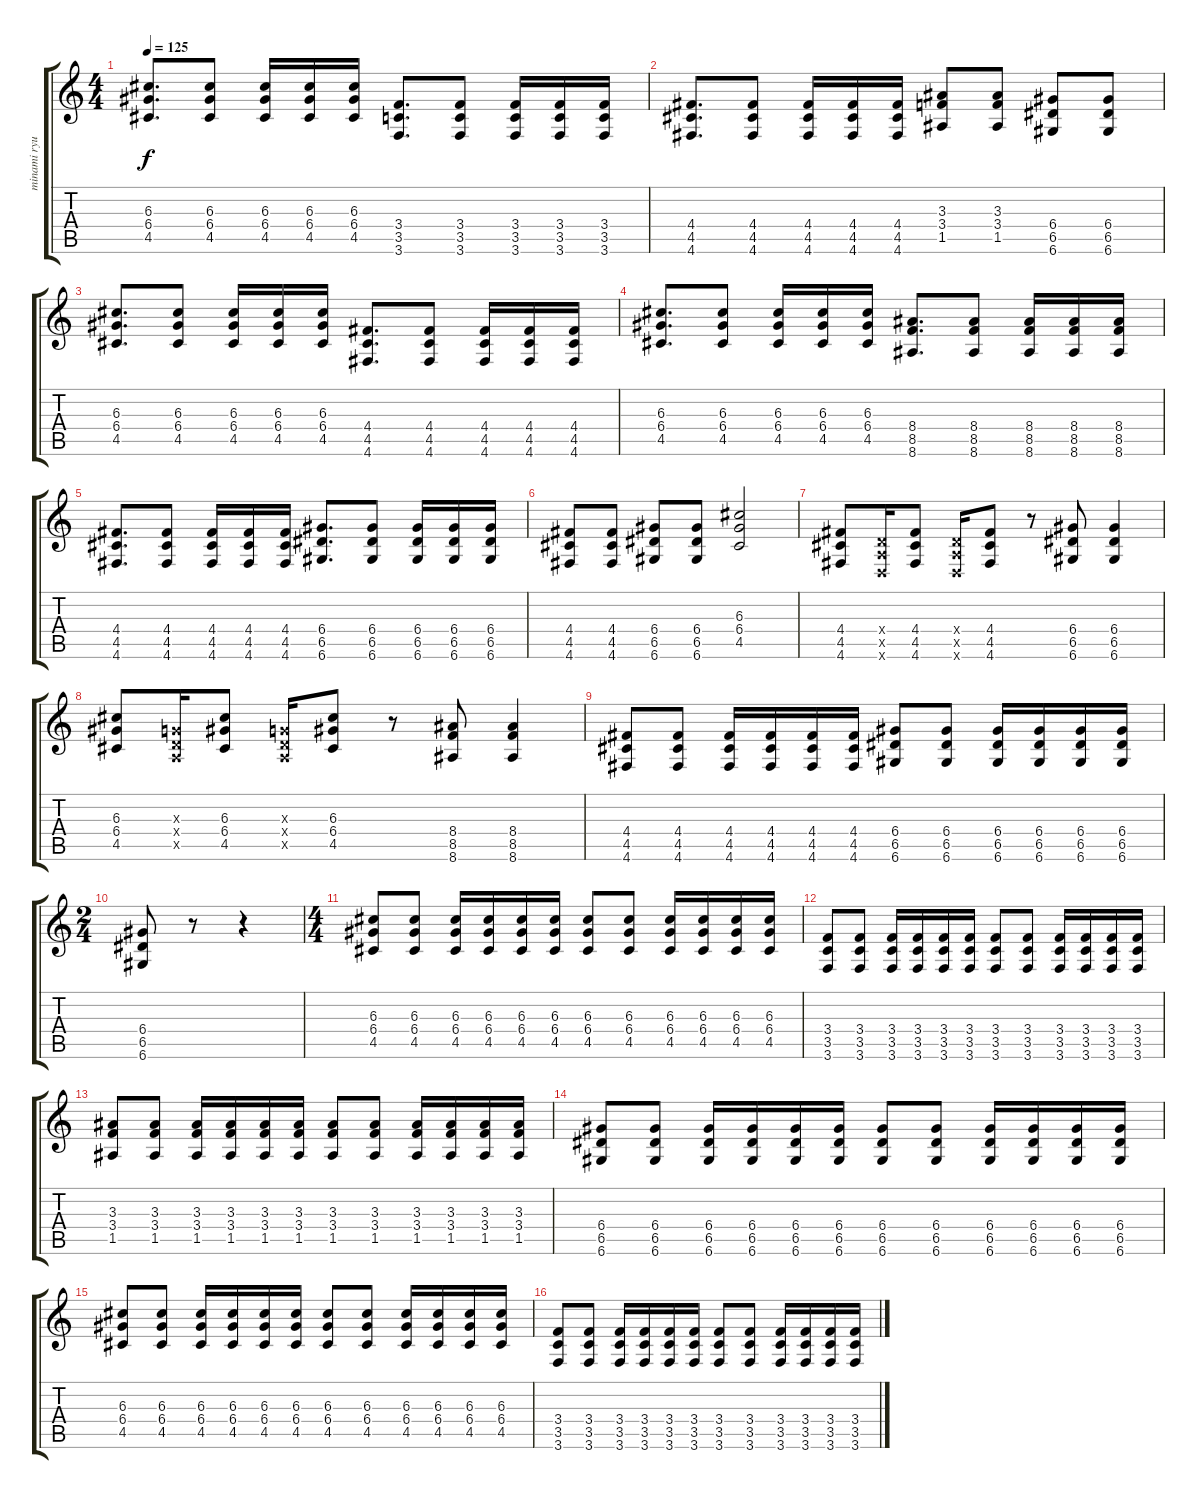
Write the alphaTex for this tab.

\track ("minami ryusuke" "minami ryu") {instrument distortionguitar}
\staff {score tabs}
\tuning (E4 B3 G3 D3 A2 D2) {hide}
\ts (4 4)
\tempo 125
\clef g2
\ks c
(6.3 6.4 4.5).8{d dy f} (6.3 6.4 4.5).8 (6.3 6.4 4.5).16 (6.3 6.4 4.5).16 (6.3 6.4 4.5).16 (3.4 3.5 3.6).8{d} (3.4 3.5 3.6).8 (3.4 3.5 3.6).16 (3.4 3.5 3.6).16 (3.4 3.5 3.6).16 |
(4.4 4.5 4.6).8{d} (4.4 4.5 4.6).8 (4.4 4.5 4.6).16 (4.4 4.5 4.6).16 (4.4 4.5 4.6).16 (3.3 3.4 1.5).8 (3.3 3.4 1.5).8 (6.4 6.5 6.6).8 (6.4 6.5 6.6).8 |
(6.3 6.4 4.5).8{d} (6.3 6.4 4.5).8 (6.3 6.4 4.5).16 (6.3 6.4 4.5).16 (6.3 6.4 4.5).16 (4.4 4.5 4.6).8{d} (4.4 4.5 4.6).8 (4.4 4.5 4.6).16 (4.4 4.5 4.6).16 (4.4 4.5 4.6).16 |
(6.3 6.4 4.5).8{d} (6.3 6.4 4.5).8 (6.3 6.4 4.5).16 (6.3 6.4 4.5).16 (6.3 6.4 4.5).16 (8.4 8.5 8.6).8{d} (8.4 8.5 8.6).8 (8.4 8.5 8.6).16 (8.4 8.5 8.6).16 (8.4 8.5 8.6).16 |
(4.4 4.5 4.6).8{d} (4.4 4.5 4.6).8 (4.4 4.5 4.6).16 (4.4 4.5 4.6).16 (4.4 4.5 4.6).16 (6.4 6.5 6.6).8{d} (6.4 6.5 6.6).8 (6.4 6.5 6.6).16 (6.4 6.5 6.6).16 (6.4 6.5 6.6).16 |
(4.4 4.5 4.6).8 (4.4 4.5 4.6).8 (6.4 6.5 6.6).8 (6.4 6.5 6.6).8 (6.3 6.4 4.5).2 |
(4.4 4.5 4.6).8 (0.4{x} 0.5{x} 0.6{x}).16 (4.4 4.5 4.6).8 (0.4{x} 0.5{x} 0.6{x}).16 (4.4 4.5 4.6).8 r.8 (6.4 6.5 6.6).8 (6.4 6.5 6.6).4 |
(6.3 6.4 4.5).8 (0.3{x} 0.4{x} 0.5{x}).16 (6.3 6.4 4.5).8 (0.3{x} 0.4{x} 0.5{x}).16 (6.3 6.4 4.5).8 r.8 (8.4 8.5 8.6).8 (8.4 8.5 8.6).4 |
(4.4 4.5 4.6).8 (4.4 4.5 4.6).8 (4.4 4.5 4.6).16 (4.4 4.5 4.6).16 (4.4 4.5 4.6).16 (4.4 4.5 4.6).16 (6.4 6.5 6.6).8 (6.4 6.5 6.6).8 (6.4 6.5 6.6).16 (6.4 6.5 6.6).16 (6.4 6.5 6.6).16 (6.4 6.5 6.6).16 |
\ts (2 4)
(6.4 6.5 6.6).8 r.8 r.4 |
\ts (4 4)
(6.3 6.4 4.5).8 (6.3 6.4 4.5).8 (6.3 6.4 4.5).16 (6.3 6.4 4.5).16 (6.3 6.4 4.5).16 (6.3 6.4 4.5).16 (6.3 6.4 4.5).8 (6.3 6.4 4.5).8 (6.3 6.4 4.5).16 (6.3 6.4 4.5).16 (6.3 6.4 4.5).16 (6.3 6.4 4.5).16 |
(3.4 3.5 3.6).8 (3.4 3.5 3.6).8 (3.4 3.5 3.6).16 (3.4 3.5 3.6).16 (3.4 3.5 3.6).16 (3.4 3.5 3.6).16 (3.4 3.5 3.6).8 (3.4 3.5 3.6).8 (3.4 3.5 3.6).16 (3.4 3.5 3.6).16 (3.4 3.5 3.6).16 (3.4 3.5 3.6).16 |
(3.3 3.4 1.5).8 (3.3 3.4 1.5).8 (3.3 3.4 1.5).16 (3.3 3.4 1.5).16 (3.3 3.4 1.5).16 (3.3 3.4 1.5).16 (3.3 3.4 1.5).8 (3.3 3.4 1.5).8 (3.3 3.4 1.5).16 (3.3 3.4 1.5).16 (3.3 3.4 1.5).16 (3.3 3.4 1.5).16 |
(6.4 6.5 6.6).8 (6.4 6.5 6.6).8 (6.4 6.5 6.6).16 (6.4 6.5 6.6).16 (6.4 6.5 6.6).16 (6.4 6.5 6.6).16 (6.4 6.5 6.6).8 (6.4 6.5 6.6).8 (6.4 6.5 6.6).16 (6.4 6.5 6.6).16 (6.4 6.5 6.6).16 (6.4 6.5 6.6).16 |
(6.3 6.4 4.5).8 (6.3 6.4 4.5).8 (6.3 6.4 4.5).16 (6.3 6.4 4.5).16 (6.3 6.4 4.5).16 (6.3 6.4 4.5).16 (6.3 6.4 4.5).8 (6.3 6.4 4.5).8 (6.3 6.4 4.5).16 (6.3 6.4 4.5).16 (6.3 6.4 4.5).16 (6.3 6.4 4.5).16 |
(3.4 3.5 3.6).8 (3.4 3.5 3.6).8 (3.4 3.5 3.6).16 (3.4 3.5 3.6).16 (3.4 3.5 3.6).16 (3.4 3.5 3.6).16 (3.4 3.5 3.6).8 (3.4 3.5 3.6).8 (3.4 3.5 3.6).16 (3.4 3.5 3.6).16 (3.4 3.5 3.6).16 (3.4 3.5 3.6).16
